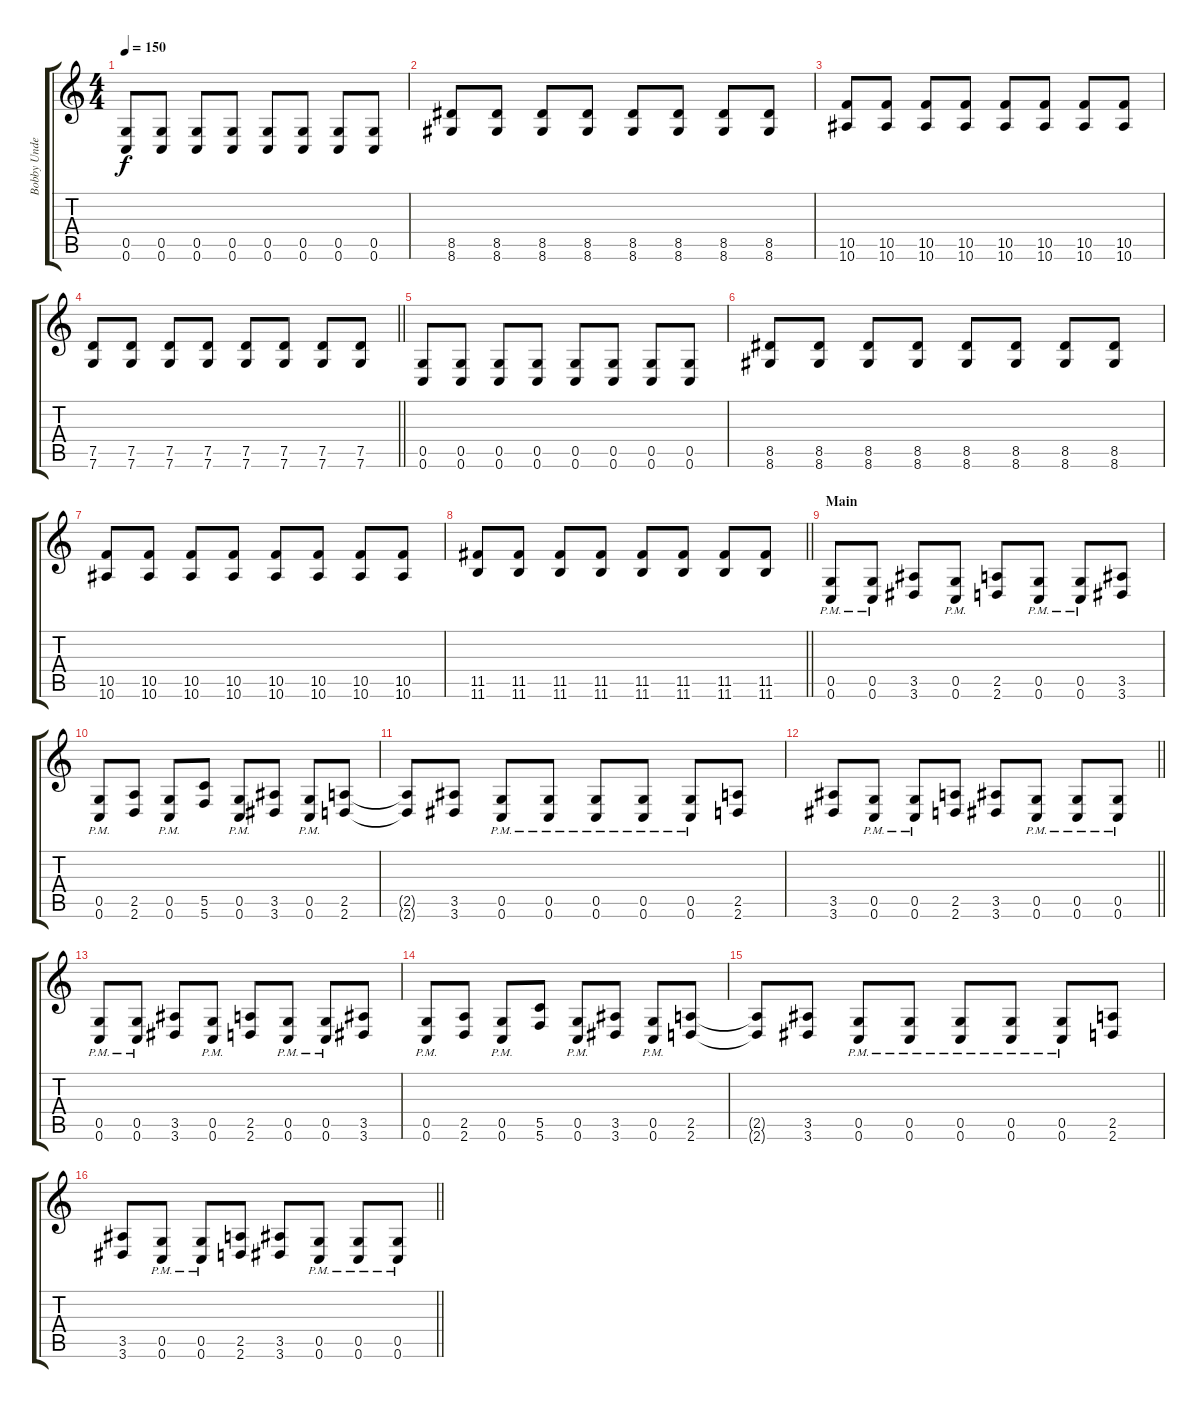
\track ("Bobby Undertaker" "Bobby Unde") {instrument distortionguitar}
\staff {score tabs}
\tuning (D4 A3 F3 C3 G2 C2) {hide}
\ts (4 4)
\section ("" "")
\tempo 150
\clef g2
\ks c
(0.5 0.6).8{dy f} (0.5 0.6).8 (0.5 0.6).8 (0.5 0.6).8 (0.5 0.6).8 (0.5 0.6).8 (0.5 0.6).8 (0.5 0.6).8 |
(8.5 8.6).8 (8.5 8.6).8 (8.5 8.6).8 (8.5 8.6).8 (8.5 8.6).8 (8.5 8.6).8 (8.5 8.6).8 (8.5 8.6).8 |
(10.5 10.6).8 (10.5 10.6).8 (10.5 10.6).8 (10.5 10.6).8 (10.5 10.6).8 (10.5 10.6).8 (10.5 10.6).8 (10.5 10.6).8 |
\barLineRight lightlight
(7.5 7.6).8 (7.5 7.6).8 (7.5 7.6).8 (7.5 7.6).8 (7.5 7.6).8 (7.5 7.6).8 (7.5 7.6).8 (7.5 7.6).8 |
\section ("" "")
(0.5 0.6).8 (0.5 0.6).8 (0.5 0.6).8 (0.5 0.6).8 (0.5 0.6).8 (0.5 0.6).8 (0.5 0.6).8 (0.5 0.6).8 |
(8.5 8.6).8 (8.5 8.6).8 (8.5 8.6).8 (8.5 8.6).8 (8.5 8.6).8 (8.5 8.6).8 (8.5 8.6).8 (8.5 8.6).8 |
(10.5 10.6).8 (10.5 10.6).8 (10.5 10.6).8 (10.5 10.6).8 (10.5 10.6).8 (10.5 10.6).8 (10.5 10.6).8 (10.5 10.6).8 |
\barLineRight lightlight
(11.5 11.6).8 (11.5 11.6).8 (11.5 11.6).8 (11.5 11.6).8 (11.5 11.6).8 (11.5 11.6).8 (11.5 11.6).8 (11.5 11.6).8 |
\section ("" "Main")
(0.5{pm} 0.6{pm}).8 (0.5{pm} 0.6{pm}).8 (3.5 3.6).8 (0.5{pm} 0.6{pm}).8 (2.5 2.6).8 (0.5{pm} 0.6{pm}).8 (0.5{pm} 0.6{pm}).8 (3.5 3.6).8 |
(0.5{pm} 0.6{pm}).8 (2.5 2.6).8 (0.5{pm} 0.6{pm}).8 (5.5 5.6).8 (0.5{pm} 0.6{pm}).8 (3.5 3.6).8 (0.5{pm} 0.6{pm}).8 (2.5 2.6).8 |
(2.5{t} 2.6{t}).8 (3.5 3.6).8 (0.5{pm} 0.6{pm}).8 (0.5{pm} 0.6{pm}).8 (0.5{pm} 0.6{pm}).8 (0.5{pm} 0.6{pm}).8 (0.5{pm} 0.6{pm}).8 (2.5 2.6).8 |
\barLineRight lightlight
(3.5 3.6).8 (0.5{pm} 0.6{pm}).8 (0.5{pm} 0.6{pm}).8 (2.5 2.6).8 (3.5 3.6).8 (0.5{pm} 0.6{pm}).8 (0.5{pm} 0.6{pm}).8 (0.5{pm} 0.6{pm}).8 |
\section ("" "")
(0.5{pm} 0.6{pm}).8 (0.5{pm} 0.6{pm}).8 (3.5 3.6).8 (0.5{pm} 0.6{pm}).8 (2.5 2.6).8 (0.5{pm} 0.6{pm}).8 (0.5{pm} 0.6{pm}).8 (3.5 3.6).8 |
(0.5{pm} 0.6{pm}).8 (2.5 2.6).8 (0.5{pm} 0.6{pm}).8 (5.5 5.6).8 (0.5{pm} 0.6{pm}).8 (3.5 3.6).8 (0.5{pm} 0.6{pm}).8 (2.5 2.6).8 |
(2.5{t} 2.6{t}).8 (3.5 3.6).8 (0.5{pm} 0.6{pm}).8 (0.5{pm} 0.6{pm}).8 (0.5{pm} 0.6{pm}).8 (0.5{pm} 0.6{pm}).8 (0.5{pm} 0.6{pm}).8 (2.5 2.6).8 |
\barLineRight lightlight
(3.5 3.6).8 (0.5{pm} 0.6{pm}).8 (0.5{pm} 0.6{pm}).8 (2.5 2.6).8 (3.5 3.6).8 (0.5{pm} 0.6{pm}).8 (0.5{pm} 0.6{pm}).8 (0.5{pm} 0.6{pm}).8
